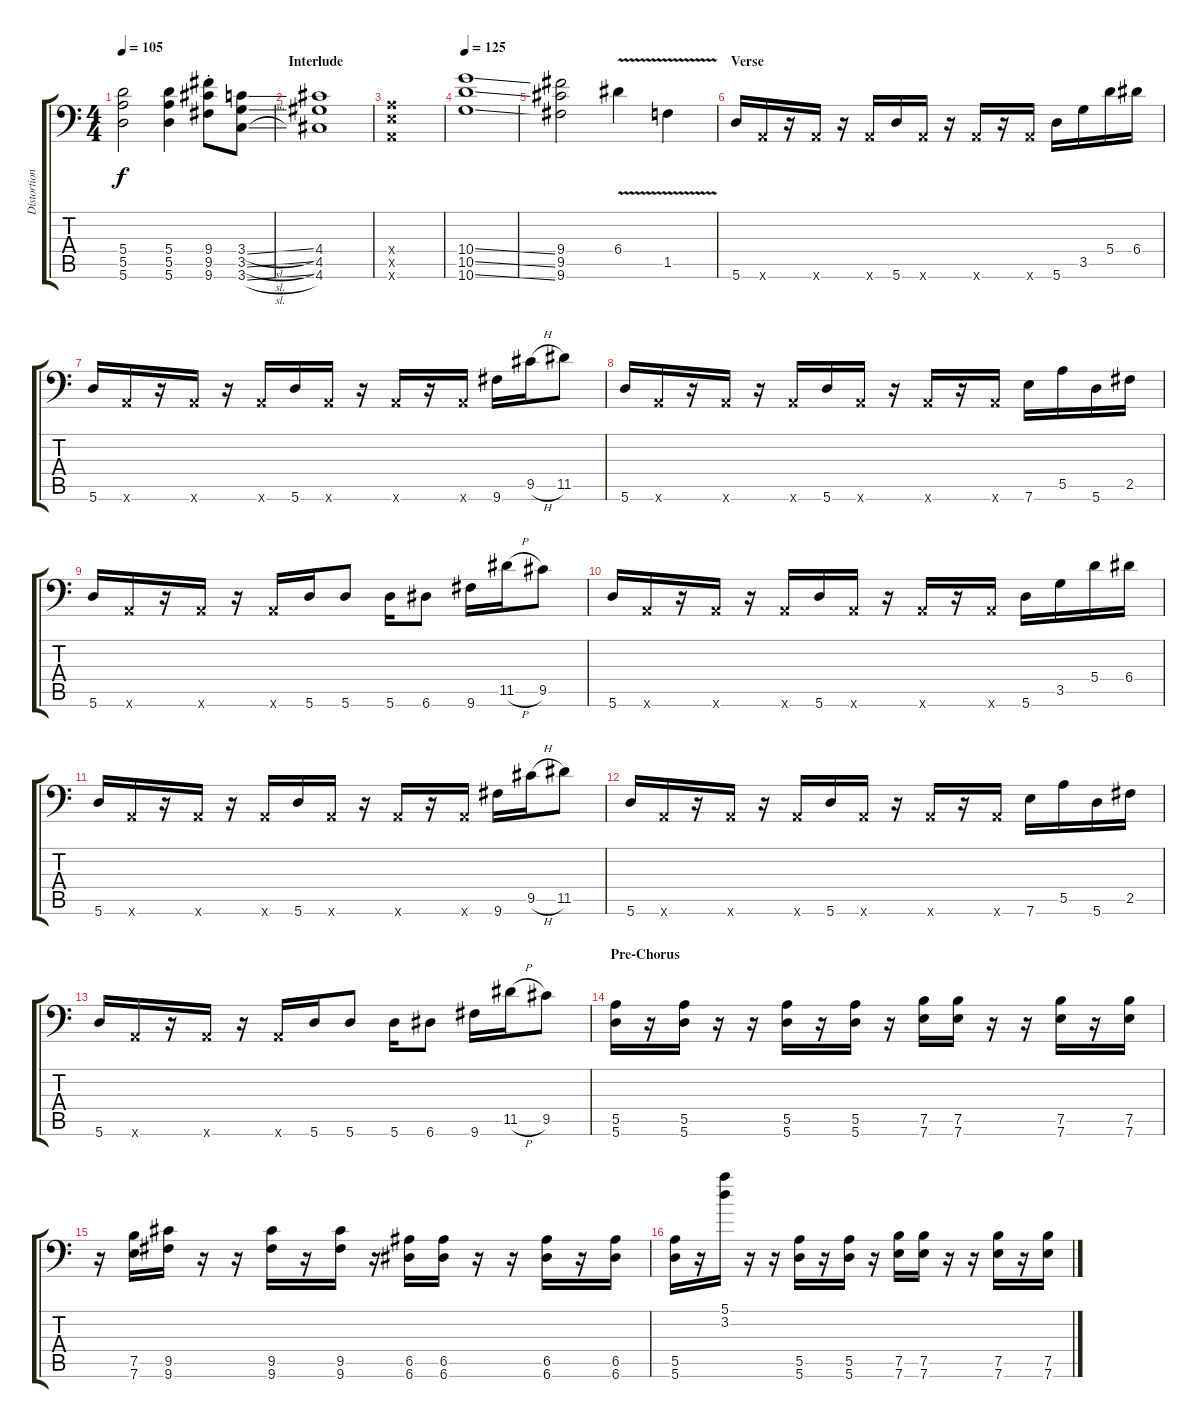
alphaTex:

\track ("Distortion Guitar" "Distortion") {instrument distortionguitar}
\staff {score tabs}
\tuning (E4 B3 G3 A2 E2 A1) {hide}
\ts (4 4)
\tempo 105
\clef f4
\ks c
(5.4 5.5 5.6).2{dy f} (5.4 5.5 5.6).4 (9.4{st} 9.5{st} 9.6{st}).8 (3.4{sl} 3.5{sl} 3.6{sl}).8 |
\section ("" "Interlude")
(4.4 4.5 4.6).1 |
(0.4{x} 0.5{x} 0.6{x}).1 |
\tempo 125
(10.4{ss} 10.5{ss} 10.6{ss}).1 |
(9.4 9.5 9.6).2 6.4{v}.4 1.5{v}.4 |
\section ("" "Verse")
5.6.16 0.6{x}.16 r.16 0.6{x}.16 r.16 0.6{x}.16 5.6.16 0.6{x}.16 r.16 0.6{x}.16 r.16 0.6{x}.16 5.6.16 3.5.16 5.4.16 6.4.16 |
5.6.16 0.6{x}.16 r.16 0.6{x}.16 r.16 0.6{x}.16 5.6.16 0.6{x}.16 r.16 0.6{x}.16 r.16 0.6{x}.16 9.6.16 9.5{h}.16 11.5.8 |
5.6.16 0.6{x}.16 r.16 0.6{x}.16 r.16 0.6{x}.16 5.6.16 0.6{x}.16 r.16 0.6{x}.16 r.16 0.6{x}.16 7.6.16 5.5.16 5.6.16 2.5.16 |
5.6.16 0.6{x}.16 r.16 0.6{x}.16 r.16 0.6{x}.16 5.6.16 5.6.8 5.6.16 6.6.8 9.6.16 11.5{h}.16 9.5.8 |
5.6.16 0.6{x}.16 r.16 0.6{x}.16 r.16 0.6{x}.16 5.6.16 0.6{x}.16 r.16 0.6{x}.16 r.16 0.6{x}.16 5.6.16 3.5.16 5.4.16 6.4.16 |
5.6.16 0.6{x}.16 r.16 0.6{x}.16 r.16 0.6{x}.16 5.6.16 0.6{x}.16 r.16 0.6{x}.16 r.16 0.6{x}.16 9.6.16 9.5{h}.16 11.5.8 |
5.6.16 0.6{x}.16 r.16 0.6{x}.16 r.16 0.6{x}.16 5.6.16 0.6{x}.16 r.16 0.6{x}.16 r.16 0.6{x}.16 7.6.16 5.5.16 5.6.16 2.5.16 |
5.6.16 0.6{x}.16 r.16 0.6{x}.16 r.16 0.6{x}.16 5.6.16 5.6.8 5.6.16 6.6.8 9.6.16 11.5{h}.16 9.5.8 |
\section ("" "Pre-Chorus")
(5.5 5.6).16 r.16 (5.5 5.6).16 r.16 r.16 (5.5 5.6).16 r.16 (5.5 5.6).16 r.16 (7.5 7.6).16 (7.5 7.6).16 r.16 r.16 (7.5 7.6).16 r.16 (7.5 7.6).16 |
r.16 (7.5 7.6).16 (9.5 9.6).16 r.16 r.16 (9.5 9.6).16 r.16 (9.5 9.6).16 r.16 (6.5 6.6).16 (6.5 6.6).16 r.16 r.16 (6.5 6.6).16 r.16 (6.5 6.6).16 |
(5.5 5.6).16 r.16 (5.1 3.2).16 r.16 r.16 (5.5 5.6).16 r.16 (5.5 5.6).16 r.16 (7.5 7.6).16 (7.5 7.6).16 r.16 r.16 (7.5 7.6).16 r.16 (7.5 7.6).16
